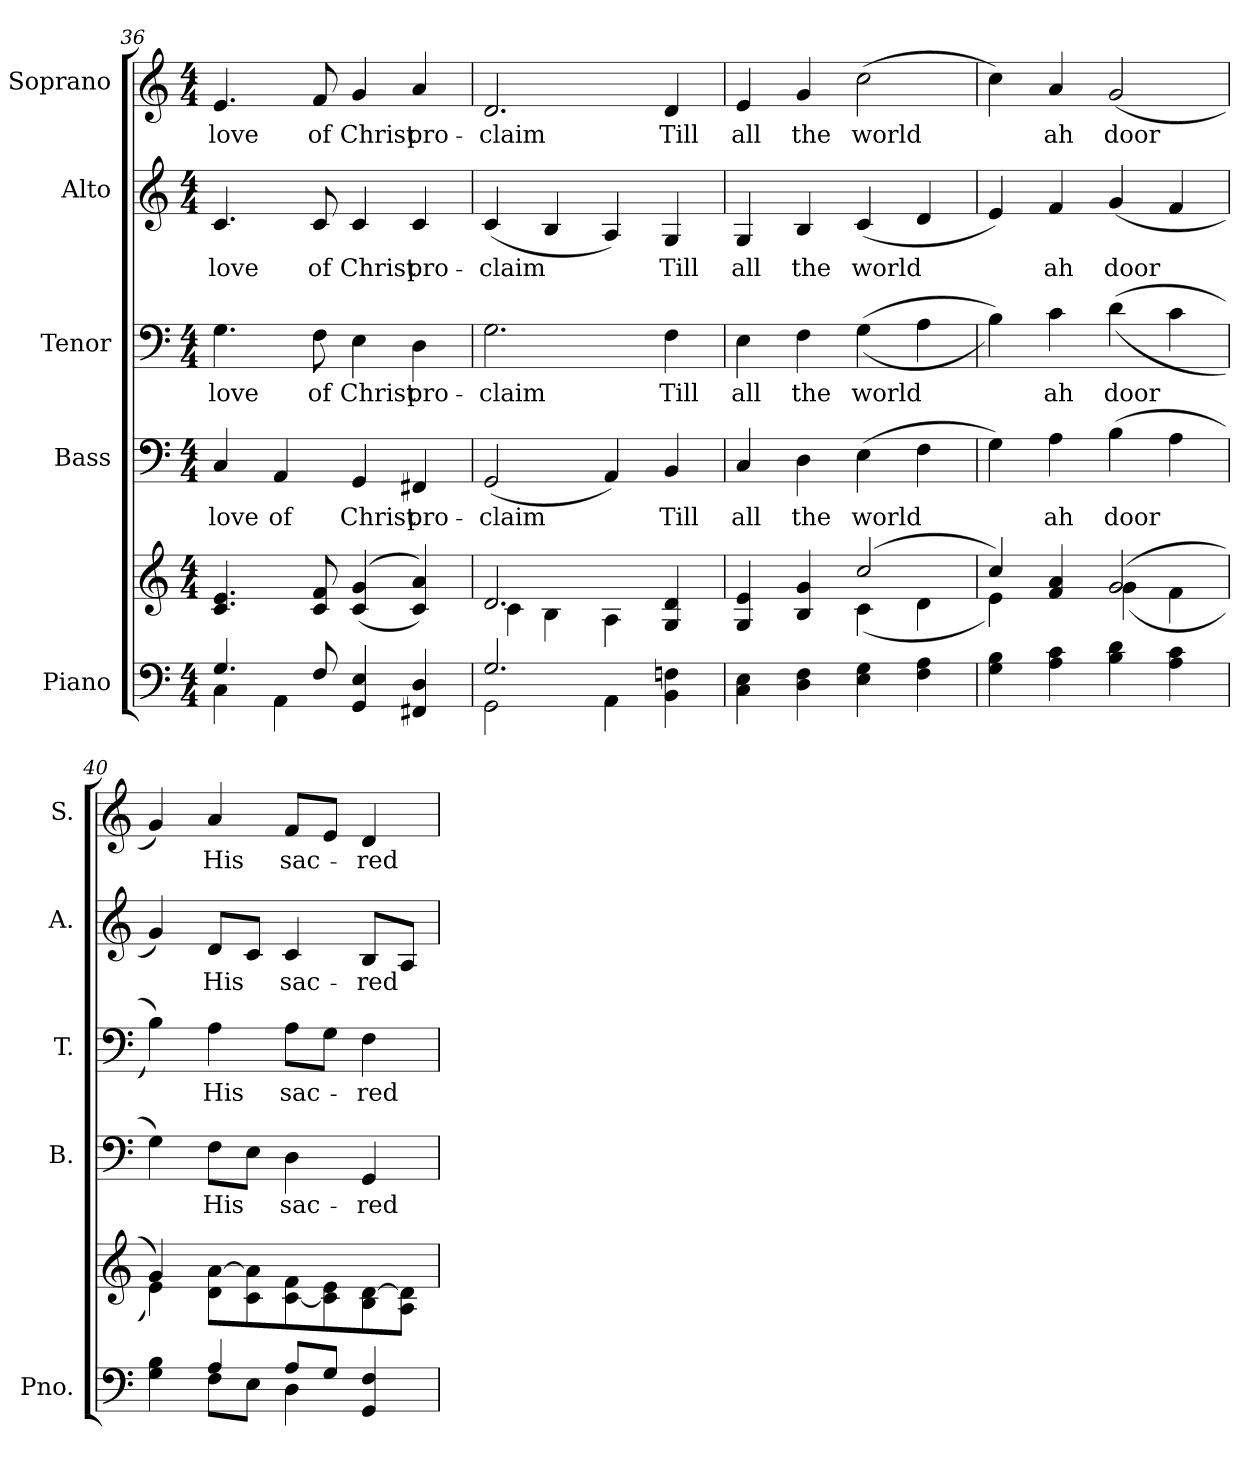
**kern	**kern	**kern	**text	**kern	**text	**kern	**text	**kern	**text
*part5	*part5	*part4	*part4	*part3	*part3	*part2	*part2	*part1	*part1
*staff6	*staff5	*staff4	*staff4	*staff3	*staff3	*staff2	*staff2	*staff1	*staff1
*I"Piano	*	*I"Bass	*	*I"Tenor	*	*I"Alto	*	*I"Soprano	*
*I'Pno.	*	*I'B.	*	*I'T.	*	*I'A.	*	*I'S.	*
*clefF4	*clefG2	*clefF4	*	*clefF4	*	*clefG2	*	*clefG2	*
*k[]	*k[]	*k[]	*	*k[]	*	*k[]	*	*k[]	*
*C:	*C:	*C:	*	*C:	*	*C:	*	*C:	*
*M4/4	*M4/4	*M4/4	*	*M4/4	*	*M4/4	*	*M4/4	*
=36	=36	=36	=36	=36	=36	=36	=36	=36	=36
*^	*	*	*	*	*	*	*	*	*
!	!	!	!	!LO:LY:b:color=#000000	!	!	!	!	!	!
!	!	!	!	!	!	!LO:LY:b:color=#000000	!	!	!	!
!	!	!	!	!	!	!	!	!LO:LY:b:color=#000000	!	!
!	!	!	!	!	!	!	!	!	!	!LO:LY:b:color=#000000
4.Gi/	4Ci\	4.ci/ 4.ei	4Ci/	love	4.Gi\	love	4.ci/	love	4.ei/	love
!	!	!	!	!LO:LY:b:color=#000000	!	!	!	!	!	!
.	4AAi\	.	4AAi/	of	.	.	.	.	.	.
!	!	!	!	!	!	!LO:LY:b:color=#000000	!	!	!	!
!	!	!	!	!	!	!	!	!LO:LY:b:color=#000000	!	!
!	!	!	!	!	!	!	!	!	!	!LO:LY:b:color=#000000
8Fi/	.	8ci/ 8fi	.	.	8Fi\	of	8ci/	of	8fi/	of
!	!	!	!	!LO:LY:b:color=#000000	!	!	!	!	!	!
!	!	!	!	!	!	!LO:LY:b:color=#000000	!	!	!	!
!	!	!	!	!	!	!	!	!LO:LY:b:color=#000000	!	!
!	!	!	!	!	!	!	!	!	!	!LO:LY:b:color=#000000
4GGi/ 4Ei	2ryy	((4ci/ 4gi	4GGi/	Christ	4Ei\	Christ	4ci/	Christ	4gi/	Christ
!	!	!	!	!LO:LY:b:color=#000000	!	!	!	!	!	!
!	!	!	!	!	!	!LO:LY:b:color=#000000	!	!	!	!
!	!	!	!	!	!	!	!	!LO:LY:b:color=#000000	!	!
!	!	!	!	!	!	!	!	!	!	!LO:LY:b:color=#000000
4FF#Xi/ 4Di	.	4ci/ 4ai))	4FF#Xi/	pro-	4Di\	pro-	4ci/	pro-	4ai/	pro-
!!LO:PB:g=z
=37	=37	=37	=37	=37	=37	=37	=37	=37	=37	=37
*	*	*^	*	*	*	*	*	*	*	*
!	!	!	!	!	!LO:LY:b:color=#000000	!	!	!	!	!	!
!	!	!	!	!	!	!	!LO:LY:b:color=#000000	!	!	!	!
!	!	!	!	!	!	!	!	!	!LO:LY:b:color=#000000	!	!
!	!	!	!	!	!	!	!	!	!	!	!LO:LY:b:color=#000000
2.Gi/	2GGi\	2.di/	4ci\	(2GGi/	-claim	2.Gi\	-claim	(4ci/	-claim	2.di/	-claim
.	.	.	4Bi\	.	.	.	.	4Bi/	.	.	.
.	4AAi\	.	4Ai\	4AAi/)	.	.	.	4Ai/)	.	.	.
!	!	!	!	!	!LO:LY:b:color=#000000	!	!	!	!	!	!
!	!	!	!	!	!	!	!LO:LY:b:color=#000000	!	!	!	!
!	!	!	!	!	!	!	!	!	!LO:LY:b:color=#000000	!	!
!	!	!	!	!	!	!	!	!	!	!	!LO:LY:b:color=#000000
4BBi\ 4Fni	4ryy	4Gi/ 4di	4ryy	4BBi/	Till	4Fi\	Till	4Gi/	Till	4di/	Till
*v	*v	*	*	*	*	*	*	*	*	*	*
=38	=38	=38	=38	=38	=38	=38	=38	=38	=38	=38
*^	*	*	*	*	*	*	*	*	*	*
!	!	!	!	!	!LO:LY:b:color=#000000	!	!	!	!	!	!
*v	*v	*	*	*	*	*	*	*	*	*	*
*^	*	*	*	*	*	*	*	*	*	*
!	!	!	!	!	!	!	!LO:LY:b:color=#000000	!	!	!	!
*v	*v	*	*	*	*	*	*	*	*	*	*
*^	*	*	*	*	*	*	*	*	*	*
!	!	!	!	!	!	!	!	!	!LO:LY:b:color=#000000	!	!
*v	*v	*	*	*	*	*	*	*	*	*	*
*^	*	*	*	*	*	*	*	*	*	*
!	!	!	!	!	!	!	!	!	!	!	!LO:LY:b:color=#000000
*v	*v	*	*	*	*	*	*	*	*	*	*
4Ci\ 4Ei	4Gi/ 4ei	2ryy	4Ci/	all	4Ei\	all	4Gi/	all	4ei/	all
!	!	!	!	!LO:LY:b:color=#000000	!	!	!	!	!	!
!	!	!	!	!	!	!LO:LY:b:color=#000000	!	!	!	!
!	!	!	!	!	!	!	!	!LO:LY:b:color=#000000	!	!
!	!	!	!	!	!	!	!	!	!	!LO:LY:b:color=#000000
4Di\ 4Fi	4Bi/ 4gi	.	4Di\	the	4Fi\	the	4Bi/	the	4gi/	the
!	!	!	!	!LO:LY:b:color=#000000	!	!	!	!	!	!
!	!	!	!	!	!	!LO:LY:b:color=#000000	!	!	!	!
!	!	!	!	!	!	!	!	!LO:LY:b:color=#000000	!	!
!	!	!	!	!	!	!	!	!	!	!LO:LY:b:color=#000000
4Ei\ 4Gi	(2cci/	(4ci\	(4Ei\	world	((4Gi\	world	(4ci/	world	(2cci\	world
4Fi\ 4Ai	.	4di\	4Fi\	.	4Ai\	.	4di/	.	.	.
=39	=39	=39	=39	=39	=39	=39	=39	=39	=39	=39
4Gi\ 4Bi	4cci/)	4ei\)	4Gi\)	.	4Bi\))	.	4ei/)	.	4cci\)	.
!	!	!	!	!LO:LY:b:color=#000000	!	!	!	!	!	!
!	!	!	!	!	!	!LO:LY:b:color=#000000	!	!	!	!
!	!	!	!	!	!	!	!	!LO:LY:b:color=#000000	!	!
!	!	!	!	!	!	!	!	!	!	!LO:LY:b:color=#000000
4Ai\ 4ci	4fi/ 4ai	4ryy	4Ai\	ah	4ci\	ah	4fi/	ah	4ai/	ah
!	!	!	!	!LO:LY:b:color=#000000	!	!	!	!	!	!
!	!	!	!	!	!	!LO:LY:b:color=#000000	!	!	!	!
!	!	!	!	!	!	!	!	!LO:LY:b:color=#000000	!	!
!	!	!	!	!	!	!	!	!	!	!LO:LY:b:color=#000000
4Bi\ 4di	(2gi/	(4gi\	(4Bi\	door	((4di\	door	(4gi/	door	(2gi/	door
4Ai\ 4ci	.	4fi\	4Ai\	.	4ci\	.	4fi/	.	.	.
!!LO:PB:g=z
=40	=40	=40	=40	=40	=40	=40	=40	=40	=40	=40
*^	*	*	*	*	*	*	*	*	*	*
4Gi\ 4Bi	4ryy	4gi/)	4ei\)	4Gi\)	.	4Bi\))	.	4gi/)	.	4gi/)	.
!	!	!	!	!	!LO:LY:b:color=#000000	!	!	!	!	!	!
!	!	!	!	!	!	!	!LO:LY:b:color=#000000	!	!	!	!
!	!	!	!	!	!	!	!	!	!LO:LY:b:color=#000000	!	!
!	!	!	!	!	!	!	!	!	!	!	!LO:LY:b:color=#000000
4Ai/	8Fi\L	8di\ [>8aiL	4ryy	8Fi\L	His	4Ai\	His	8di/L	His	4ai/	His
.	8Ei\J	8ci\ 8ai]	.	8Ei\J	.	.	.	8ci/J	.	.	.
!	!	!	!	!	!LO:LY:b:color=#000000	!	!	!	!	!	!
!	!	!	!	!	!	!	!LO:LY:b:color=#000000	!	!	!	!
!	!	!	!	!	!	!	!	!	!LO:LY:b:color=#000000	!	!
!	!	!	!	!	!	!	!	!	!	!	!LO:LY:b:color=#000000
8Ai/L	4Di\	[<8ci\ 8fi	2ryy	4Di\	sac-	8Ai\L	sac-	4ci/	sac-	8fi/L	sac-
8Gi/J	.	8ci\] 8ei	.	.	.	8Gi\J	.	.	.	8ei/J	.
!	!	!	!	!	!LO:LY:b:color=#000000	!	!	!	!	!	!
!	!	!	!	!	!	!	!LO:LY:b:color=#000000	!	!	!	!
!	!	!	!	!	!	!	!	!	!LO:LY:b:color=#000000	!	!
!	!	!	!	!	!	!	!	!	!	!	!LO:LY:b:color=#000000
4GGi/ 4Fi	4ryy	8Bi\ [>8di	.	4GGi/	-red	4Fi\	-red	8Bi/L	-red	4di/	-red
.	.	8Ai\ 8di]J	.	.	.	.	.	8Ai/J	.	.	.
*v	*v	*	*	*	*	*	*	*	*	*	*
*	*v	*v	*	*	*	*	*	*	*	*
=	=	=	=	=	=	=	=	=	=
*-	*-	*-	*-	*-	*-	*-	*-	*-	*-
